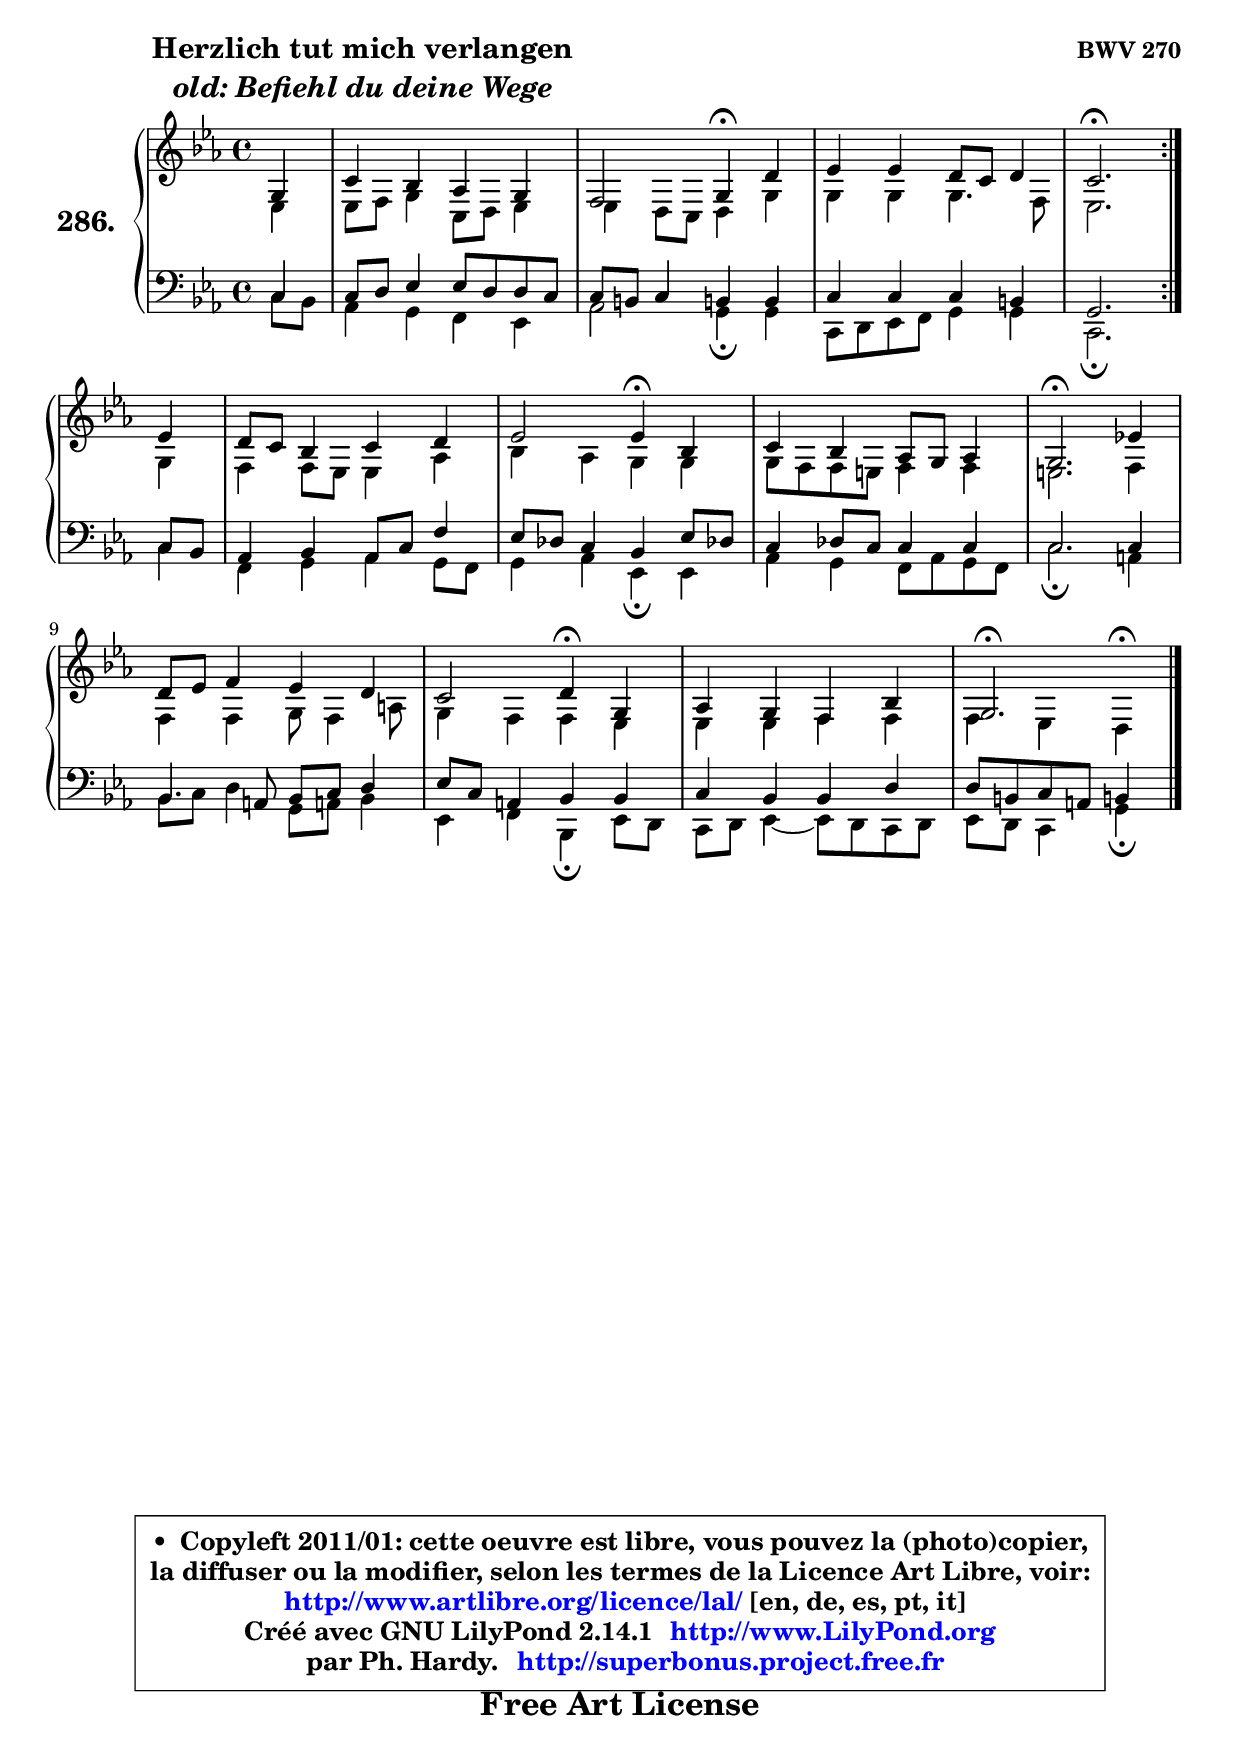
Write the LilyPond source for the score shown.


\version "2.14.1"

    \paper {
%	system-system-spacing #'padding = #0.1
%	score-system-spacing #'padding = #0.1
%	ragged-bottom = ##f
%	ragged-last-bottom = ##f
	}

    \header {
      opus = \markup { \bold "BWV 270" }
      piece = \markup { \hspace #9 \fontsize #2 \bold \column \center-align { \line { "Herzlich tut mich verlangen" }
                     \line { \italic "old: Befiehl du deine Wege" }
                 } }
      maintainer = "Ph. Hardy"
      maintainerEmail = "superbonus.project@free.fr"
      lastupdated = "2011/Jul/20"
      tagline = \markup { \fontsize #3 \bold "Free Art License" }
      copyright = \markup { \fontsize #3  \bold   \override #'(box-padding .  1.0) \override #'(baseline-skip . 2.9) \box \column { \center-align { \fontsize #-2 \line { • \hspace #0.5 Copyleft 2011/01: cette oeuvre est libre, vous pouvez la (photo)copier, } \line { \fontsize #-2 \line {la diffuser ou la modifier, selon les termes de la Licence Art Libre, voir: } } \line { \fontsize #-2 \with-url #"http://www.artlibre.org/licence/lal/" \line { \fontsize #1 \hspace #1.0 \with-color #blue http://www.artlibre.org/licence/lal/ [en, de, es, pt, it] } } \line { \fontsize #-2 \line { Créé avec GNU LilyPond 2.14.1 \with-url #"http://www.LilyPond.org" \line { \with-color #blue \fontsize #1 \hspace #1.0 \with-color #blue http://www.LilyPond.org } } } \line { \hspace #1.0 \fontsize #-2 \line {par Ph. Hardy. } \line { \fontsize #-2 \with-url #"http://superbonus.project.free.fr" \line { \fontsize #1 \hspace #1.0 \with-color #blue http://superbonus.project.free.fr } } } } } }

	  }

  guidemidi = {
	\repeat volta 2 {
        r4 |
        R1 |
        r2 \tempo 4 = 30 r4 \tempo 4 = 78 r4 |
        R1 |
        \tempo 4 = 40 r2. \tempo 4 = 78 } %fin du repeat
        r4 |
        R1 |
        r2 \tempo 4 = 30 r4 \tempo 4 = 78 r4 |
        R1 |
        \tempo 4 = 40 r2. \tempo 4 = 78 r4 |
        R1 |
        r2 \tempo 4 = 30 r4 \tempo 4 = 78 r4 |
        R1 |
        \tempo 4 = 40 r2. 
	}

  upper = {
\displayLilyMusic \transpose b c {
	\time 4/4
	\key b \minor
	\clef treble
	\partial 4
	\voiceOne
	<< { 
	% SOPRANO
	\set Voice.midiInstrument = "acoustic grand"
	\relative c' {
	\repeat volta 2 {
        fis4 |
        b4 a g fis |
        e2 fis4\fermata cis' |
        d4 d cis8 b cis4 |
        b2.\fermata } %fin du repeat
        d4 |
        cis8 b a4 b cis |
        d2 d4\fermata a |
        b4 a g8 fis g4 |
        fis2.\fermata d'!4 |
        cis8 d e4 d cis |
        b2 cis4\fermata fis, |
        g4 fis e a |
        fis2.\fermata
        \bar "|."
	} % fin de relative
	}

	\context Voice="1" { \voiceTwo 
	% ALTO
	\set Voice.midiInstrument = "acoustic grand"
	\relative c' {
	\repeat volta 2 {
        d4 |
        d8 e fis4 b,8 cis d4 |
        d4 cis8 b cis4 fis |
        fis4 fis fis4. e8 |
        d2. } %fin du repeat
        fis4 |
        e4 e8 d d4 g |
        a4 g fis fis |
        fis8 e e dis e4 e |
        dis2. e4 |
        e4 e fis8 e4 gis8 |
        fis4 e e d |
        d4 d e e |
        e4 d4 cis4^\fermata
        \bar "|."
	} % fin de relative
	\oneVoice
	} >>
}
	}

    lower = {
\transpose b c {
	\time 4/4
	\key b \minor
	\clef bass
	\partial 4
        \mergeDifferentlyDottedOn
	\voiceOne
	<< { 
	% TENOR
	\set Voice.midiInstrument = "acoustic grand"
	\relative c' {
	\repeat volta 2 {
        b4 |
        b8 cis d4 d8 cis cis b |
        b8 ais b4 ais! ais |
        b4 b b ais |
        fis2. } %fin du repeat
        b8 a |
        g4 a g8 b e4 |
        d8 c b4 a d8 c! |
        b4 c8 b b4 b |
        b2. b4 |
        a4. gis8 a b cis4 |
        d8 b gis4 a a |
        b4 a a cis |
        cis8 ais b gis ais!4
        \bar "|."
	} % fin de relative
	}
	\context Voice="1" { \voiceTwo 
	% BASS
	\set Voice.midiInstrument = "acoustic grand"
	\relative c' {
	\repeat volta 2 {
        b8 a |
        g4 fis e d |
        g2 fis4\fermata fis |
        b,8 cis d e fis4 fis |
        b,2.\fermata } %fin du repeat
        b'4 |
        e,4 fis g fis8 e |
        fis4 g d\fermata d |
        g4 fis e8 g fis e |
        b'2.\fermata gis4 |
        a8 b cis4 fis,8 gis! a4 |
        d,4 e a,\fermata d8 cis |
        b8 cis d4 ~ d8 cis8 b cis |
        d8 cis b4 fis'4\fermata
        \bar "|."
	} % fin de relative
	\oneVoice
	} >>
}
	}


    \score { 

	\new PianoStaff <<
	\set PianoStaff.instrumentName = \markup { \bold \huge "286." }
	\new Staff = "upper" \upper
	\new Staff = "lower" \lower
	>>

    \layout {
%	ragged-last = ##f
	   }

         } % fin de score

  \score {
    \unfoldRepeats { << \guidemidi \upper \lower >> }
    \midi {
    \context {
     \Staff
      \remove "Staff_performer"
               }

     \context {
      \Voice
       \consists "Staff_performer"
                }

     \context { 
      \Score
      tempoWholesPerMinute = #(ly:make-moment 78 4)
		}
	    }
	}


